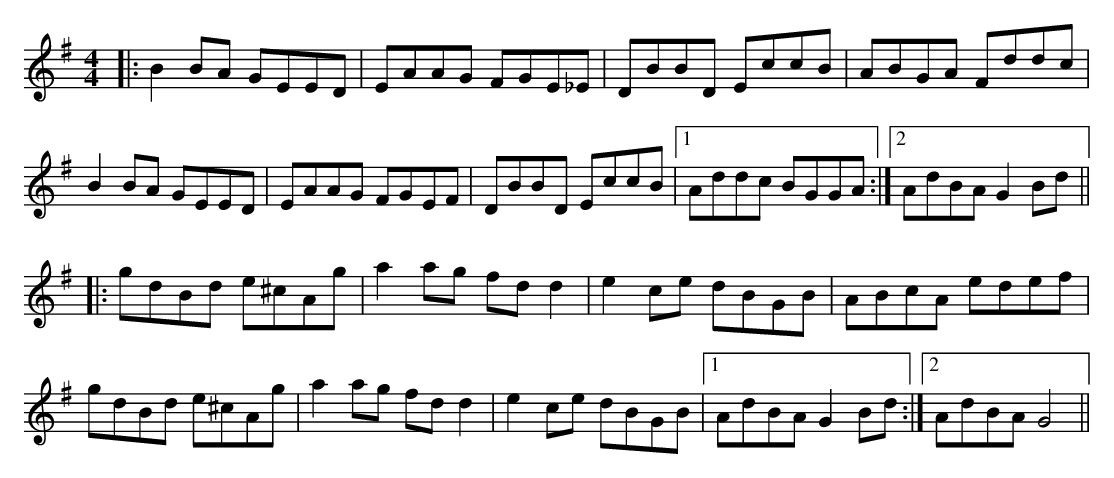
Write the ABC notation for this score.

X:1
M:4/4
K:G
|:B2BA GEED|EAAG FGE_E|DBBD EccB|ABGA Fddc|
B2BA GEED|EAAG FGEF|DBBD EccB|1 Addc BGGA:|2 AdBA G2Bd||
|:gdBd e^cAg|a2ag fdd2|e2ce dBGB|ABcA edef|
gdBd e^cAg|a2ag fdd2|e2ce dBGB|1 AdBA G2Bd:|2 AdBA G4||
